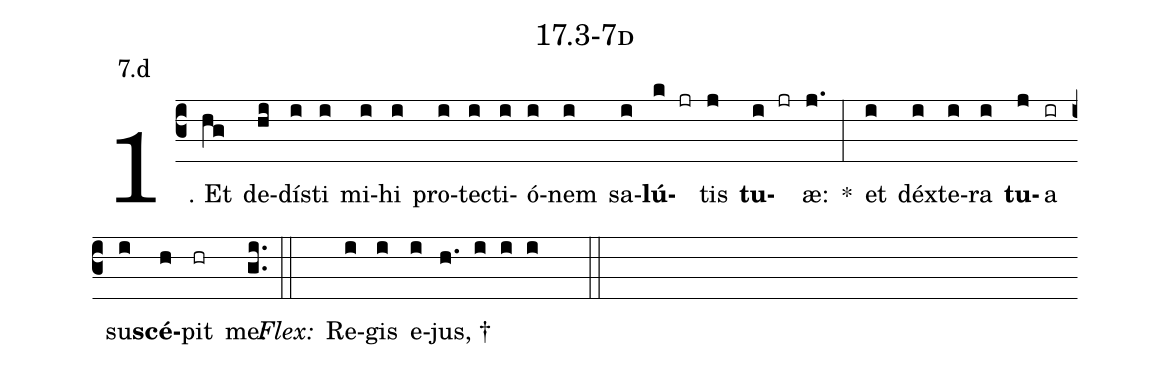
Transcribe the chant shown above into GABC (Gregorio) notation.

name: 17.3-7d;
annotation: 7.d;
%%
(c3)1. Et(hg) de(hi)dís(i)ti(i) mi(i)hi(i) pro(i)tec(i)ti(i)ó(i)nem(i) sa(i)<b>lú</b>(k jr)tis(j) <b>tu</b>(i jr)æ:(j.) *(:) et(i) déx(i)te(i)ra(i) <b>tu</b>(j)a(ir) su(i)<b>scé</b>(h)pit(hr) me:(gi..) (::)
<i>Flex:</i>()  Re(i)gis(i) e(i)jus, †(h. i i i  ::)

%E(i) u(i) o(j) u(i) a(h) e.(gi..) (::)
